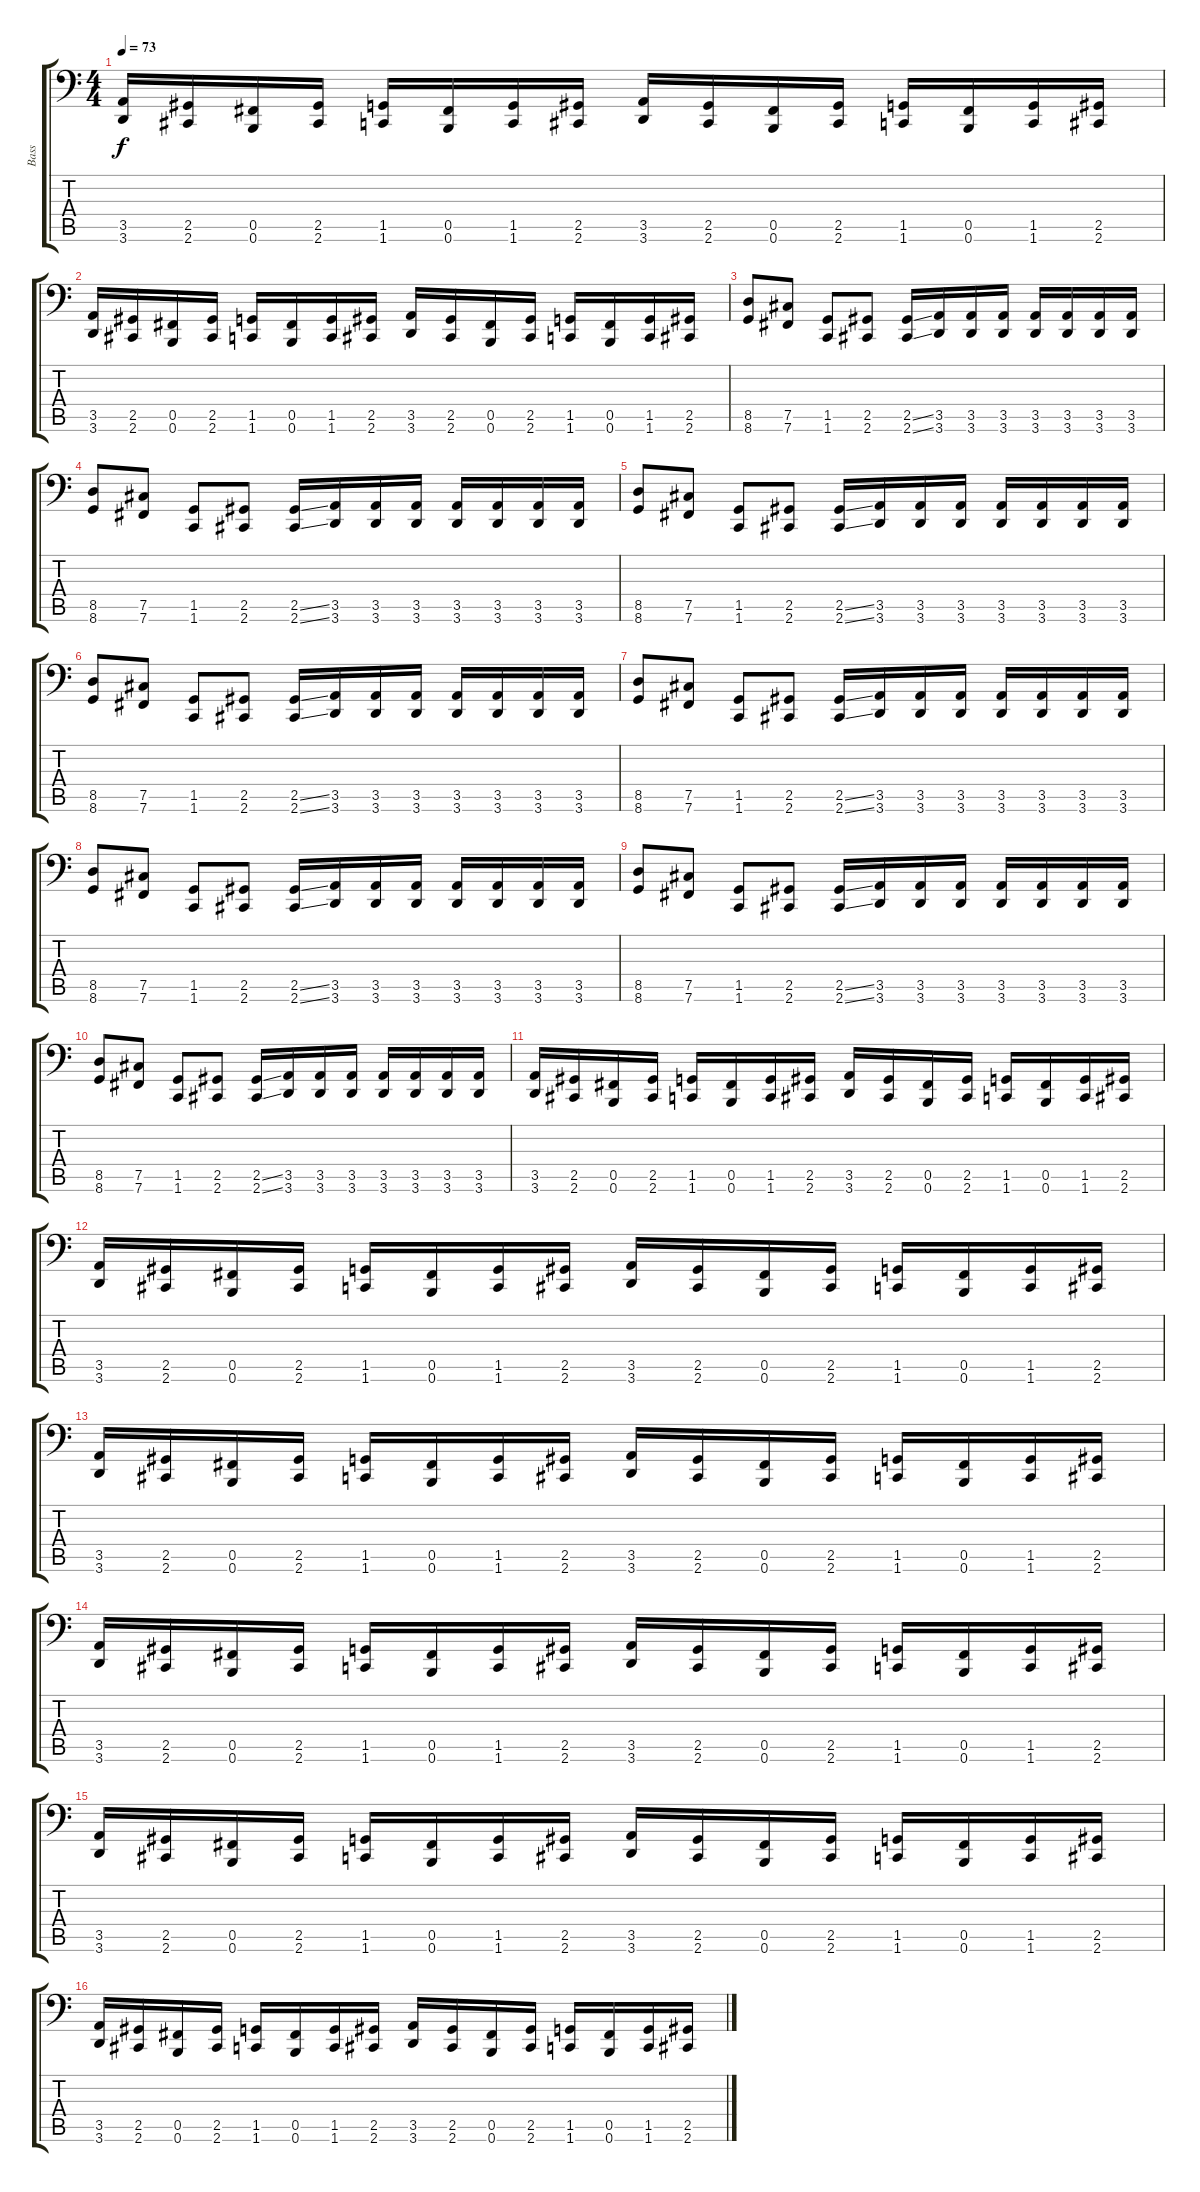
\track ("Bass" "Bass") {instrument electricbasspick}
\staff {score tabs}
\tuning (Db3 Ab2 E2 B1 Gb1 B0) {hide}
\ts (4 4)
\tempo 73
\clef f4
\ks c
(3.5 3.6).16{dy f} (2.5 2.6).16 (0.5 0.6).16 (2.5 2.6).16 (1.5 1.6).16 (0.5 0.6).16 (1.5 1.6).16 (2.5 2.6).16 (3.5 3.6).16 (2.5 2.6).16 (0.5 0.6).16 (2.5 2.6).16 (1.5 1.6).16 (0.5 0.6).16 (1.5 1.6).16 (2.5 2.6).16 |
(3.5 3.6).16 (2.5 2.6).16 (0.5 0.6).16 (2.5 2.6).16 (1.5 1.6).16 (0.5 0.6).16 (1.5 1.6).16 (2.5 2.6).16 (3.5 3.6).16 (2.5 2.6).16 (0.5 0.6).16 (2.5 2.6).16 (1.5 1.6).16 (0.5 0.6).16 (1.5 1.6).16 (2.5 2.6).16 |
(8.5 8.6).8 (7.5 7.6).8 (1.5 1.6).8 (2.5 2.6).8 (2.5{ss} 2.6{ss}).16 (3.5 3.6).16 (3.5 3.6).16 (3.5 3.6).16 (3.5 3.6).16 (3.5 3.6).16 (3.5 3.6).16 (3.5 3.6).16 |
(8.5 8.6).8 (7.5 7.6).8 (1.5 1.6).8 (2.5 2.6).8 (2.5{ss} 2.6{ss}).16 (3.5 3.6).16 (3.5 3.6).16 (3.5 3.6).16 (3.5 3.6).16 (3.5 3.6).16 (3.5 3.6).16 (3.5 3.6).16 |
(8.5 8.6).8 (7.5 7.6).8 (1.5 1.6).8 (2.5 2.6).8 (2.5{ss} 2.6{ss}).16 (3.5 3.6).16 (3.5 3.6).16 (3.5 3.6).16 (3.5 3.6).16 (3.5 3.6).16 (3.5 3.6).16 (3.5 3.6).16 |
(8.5 8.6).8 (7.5 7.6).8 (1.5 1.6).8 (2.5 2.6).8 (2.5{ss} 2.6{ss}).16 (3.5 3.6).16 (3.5 3.6).16 (3.5 3.6).16 (3.5 3.6).16 (3.5 3.6).16 (3.5 3.6).16 (3.5 3.6).16 |
(8.5 8.6).8 (7.5 7.6).8 (1.5 1.6).8 (2.5 2.6).8 (2.5{ss} 2.6{ss}).16 (3.5 3.6).16 (3.5 3.6).16 (3.5 3.6).16 (3.5 3.6).16 (3.5 3.6).16 (3.5 3.6).16 (3.5 3.6).16 |
(8.5 8.6).8 (7.5 7.6).8 (1.5 1.6).8 (2.5 2.6).8 (2.5{ss} 2.6{ss}).16 (3.5 3.6).16 (3.5 3.6).16 (3.5 3.6).16 (3.5 3.6).16 (3.5 3.6).16 (3.5 3.6).16 (3.5 3.6).16 |
(8.5 8.6).8 (7.5 7.6).8 (1.5 1.6).8 (2.5 2.6).8 (2.5{ss} 2.6{ss}).16 (3.5 3.6).16 (3.5 3.6).16 (3.5 3.6).16 (3.5 3.6).16 (3.5 3.6).16 (3.5 3.6).16 (3.5 3.6).16 |
(8.5 8.6).8 (7.5 7.6).8 (1.5 1.6).8 (2.5 2.6).8 (2.5{ss} 2.6{ss}).16 (3.5 3.6).16 (3.5 3.6).16 (3.5 3.6).16 (3.5 3.6).16 (3.5 3.6).16 (3.5 3.6).16 (3.5 3.6).16 |
(3.5 3.6).16 (2.5 2.6).16 (0.5 0.6).16 (2.5 2.6).16 (1.5 1.6).16 (0.5 0.6).16 (1.5 1.6).16 (2.5 2.6).16 (3.5 3.6).16 (2.5 2.6).16 (0.5 0.6).16 (2.5 2.6).16 (1.5 1.6).16 (0.5 0.6).16 (1.5 1.6).16 (2.5 2.6).16 |
(3.5 3.6).16 (2.5 2.6).16 (0.5 0.6).16 (2.5 2.6).16 (1.5 1.6).16 (0.5 0.6).16 (1.5 1.6).16 (2.5 2.6).16 (3.5 3.6).16 (2.5 2.6).16 (0.5 0.6).16 (2.5 2.6).16 (1.5 1.6).16 (0.5 0.6).16 (1.5 1.6).16 (2.5 2.6).16 |
(3.5 3.6).16 (2.5 2.6).16 (0.5 0.6).16 (2.5 2.6).16 (1.5 1.6).16 (0.5 0.6).16 (1.5 1.6).16 (2.5 2.6).16 (3.5 3.6).16 (2.5 2.6).16 (0.5 0.6).16 (2.5 2.6).16 (1.5 1.6).16 (0.5 0.6).16 (1.5 1.6).16 (2.5 2.6).16 |
(3.5 3.6).16 (2.5 2.6).16 (0.5 0.6).16 (2.5 2.6).16 (1.5 1.6).16 (0.5 0.6).16 (1.5 1.6).16 (2.5 2.6).16 (3.5 3.6).16 (2.5 2.6).16 (0.5 0.6).16 (2.5 2.6).16 (1.5 1.6).16 (0.5 0.6).16 (1.5 1.6).16 (2.5 2.6).16 |
(3.5 3.6).16 (2.5 2.6).16 (0.5 0.6).16 (2.5 2.6).16 (1.5 1.6).16 (0.5 0.6).16 (1.5 1.6).16 (2.5 2.6).16 (3.5 3.6).16 (2.5 2.6).16 (0.5 0.6).16 (2.5 2.6).16 (1.5 1.6).16 (0.5 0.6).16 (1.5 1.6).16 (2.5 2.6).16 |
(3.5 3.6).16 (2.5 2.6).16 (0.5 0.6).16 (2.5 2.6).16 (1.5 1.6).16 (0.5 0.6).16 (1.5 1.6).16 (2.5 2.6).16 (3.5 3.6).16 (2.5 2.6).16 (0.5 0.6).16 (2.5 2.6).16 (1.5 1.6).16 (0.5 0.6).16 (1.5 1.6).16 (2.5 2.6).16
